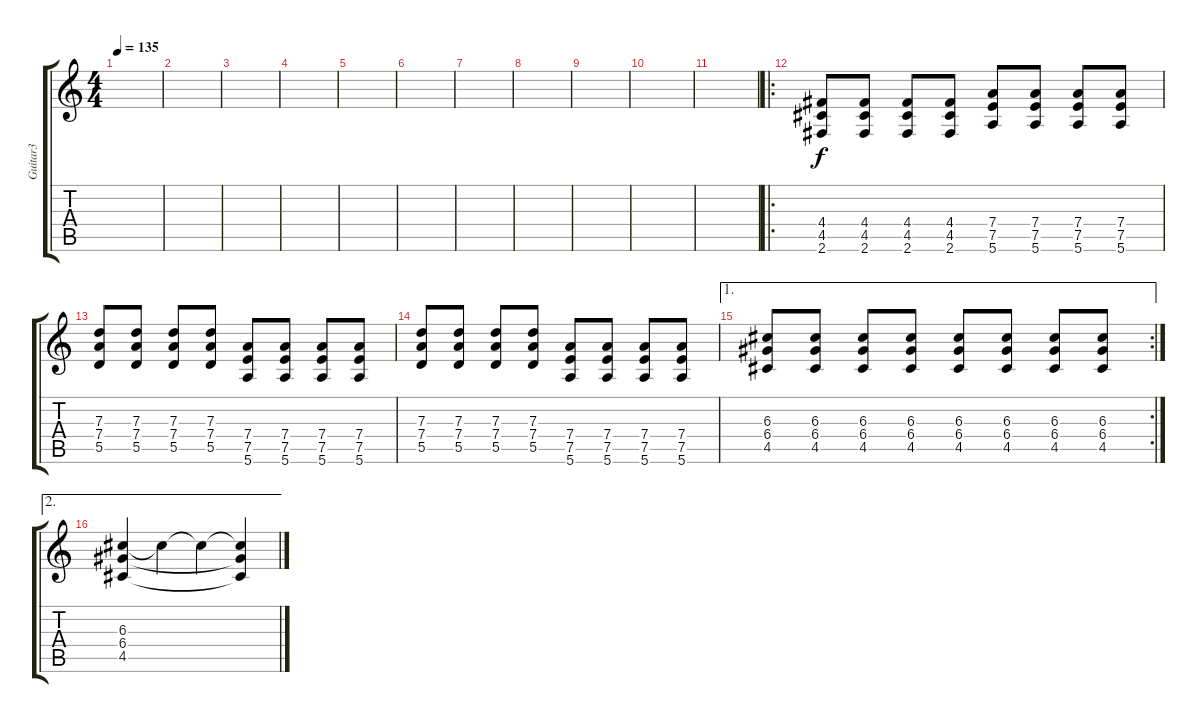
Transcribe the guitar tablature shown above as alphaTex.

\track ("Guitar3" "Guitar3") {instrument overdrivenguitar}
\staff {score tabs}
\tuning (E4 B3 G3 D3 A2 E2) {hide}
\ts (4 4)
\tempo 135
\clef g2
\ks c
|
|
|
|
|
|
|
|
|
|
|
\ro
(4.4 4.5 2.6).8 (4.4 4.5 2.6).8 (4.4 4.5 2.6).8 (4.4 4.5 2.6).8 (7.4 7.5 5.6).8 (7.4 7.5 5.6).8 (7.4 7.5 5.6).8 (7.4 7.5 5.6).8 |
(7.3 7.4 5.5).8 (7.3 7.4 5.5).8 (7.3 7.4 5.5).8 (7.3 7.4 5.5).8 (7.4 7.5 5.6).8 (7.4 7.5 5.6).8 (7.4 7.5 5.6).8 (7.4 7.5 5.6).8 |
(7.3 7.4 5.5).8 (7.3 7.4 5.5).8 (7.3 7.4 5.5).8 (7.3 7.4 5.5).8 (7.4 7.5 5.6).8 (7.4 7.5 5.6).8 (7.4 7.5 5.6).8 (7.4 7.5 5.6).8 |
\ae 1
\rc 2
(6.3 6.4 4.5).8 (6.3 6.4 4.5).8 (6.3 6.4 4.5).8 (6.3 6.4 4.5).8 (6.3 6.4 4.5).8 (6.3 6.4 4.5).8 (6.3 6.4 4.5).8 (6.3 6.4 4.5).8 |
\ae 2
(6.3 6.4 4.5).4{volume 0} 6.3{t}.4 6.3{t}.4 (6.3{t} 6.4{t} 4.5{t}).4
